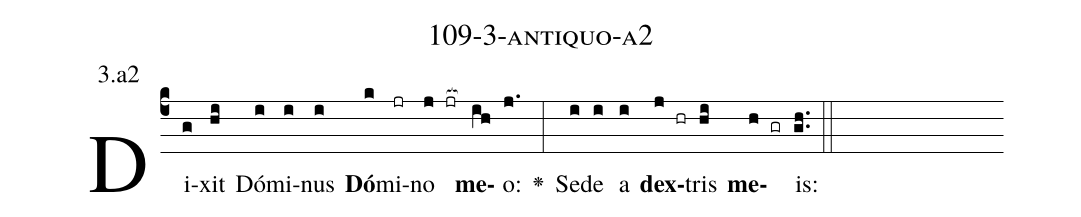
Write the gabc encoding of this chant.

name: 109-3-antiquo-a2;
annotation: 3.a2;
%%
(c4)Di(g)xit(hi) Dó(i)mi(i)nus(i) <b>Dó</b>(k)mi(jr)no(j jr[ocb:1{]) <b>me</b>(ih[ocb:0}])o:(j.) <v>\greheightstar</v>(:) Se(i)de(i) a(i) <b>dex</b>(j hr)tris(hi) <b>me</b>(h gr)is:(gh..) (::)


%E(i) u(i) o(j) u(hi) a(h) e.(gh..) (::)
